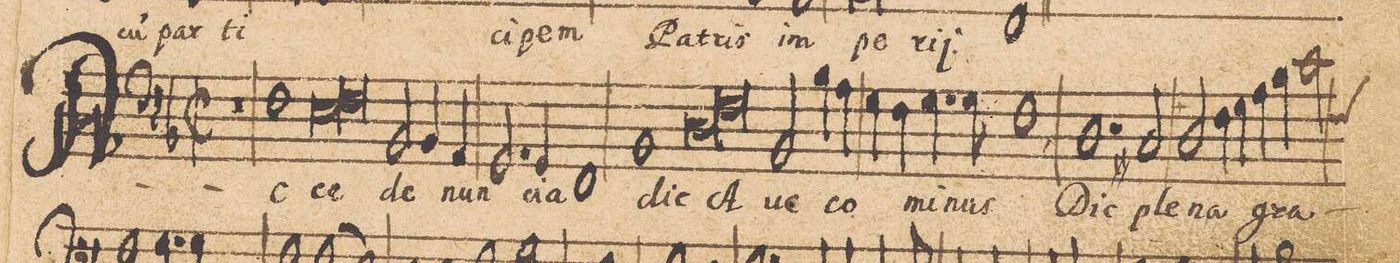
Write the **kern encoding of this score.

**kern	**text
*I"[Basso]	*
*clefF4	*
*k[b-]	*
*met(C|)	*
*M2/1	*
*M2/1	*
*met(C|)	*
1r	.
1F\	Ac-
=65	=65
*lig	*
1E\	-ce-
1F\	.
*Xlig	*
=66	=66
2BB-/	-de
4BB-/	.
4AA/	nun-
2.GG/	.
4GG/	-ci-
=67	=67
1FF/	-a
1BB-/	dic
=68	=68
*lig	*
1D\	A-
1F\	.
*Xlig	*
=69	=69
2BB-/	-ue
4B-\	co-
4A\	.
4G\	.
4F\	.
4.G\	-mi-
8G\	-nus
=70	=70
1F\,	.
1.D\	Dic
=71	=71
2C#X/	ple-
2D/	-na
4F\	gra-
4G\	.
=72	=72
4A\	.
4B-\	.
*custos:F	*
2c\	.
*-	*-
